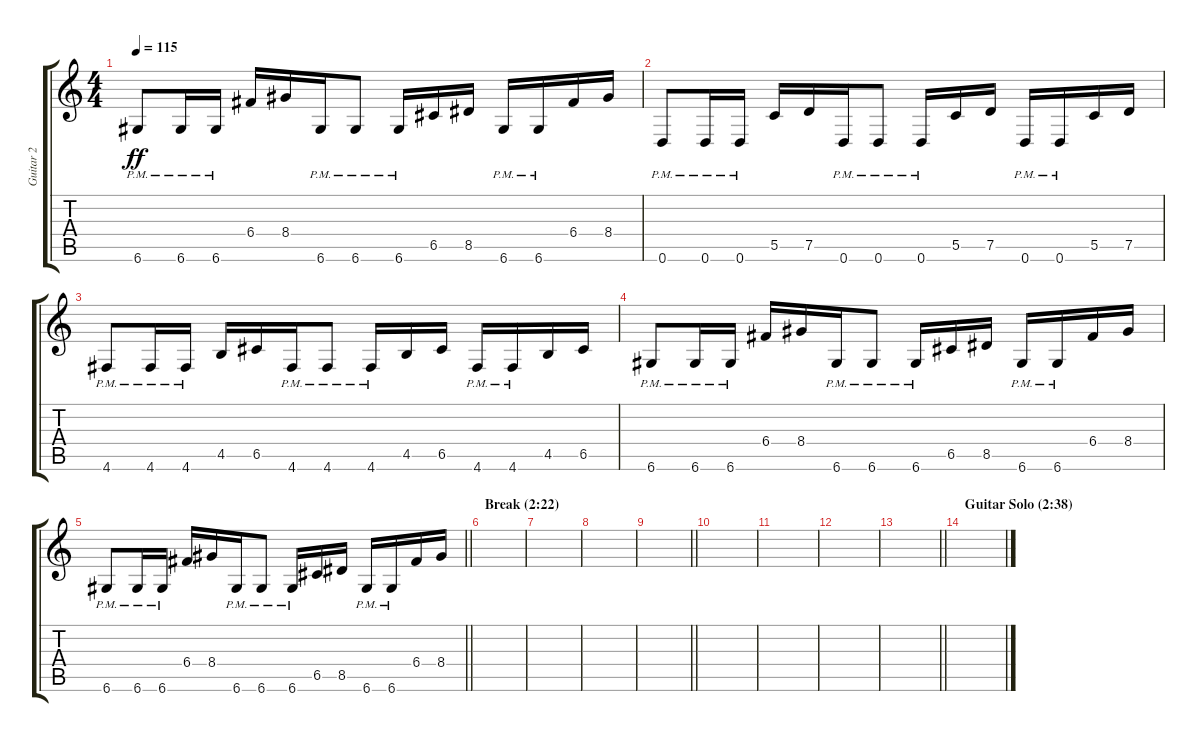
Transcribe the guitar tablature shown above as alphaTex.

\track ("Guitar 2" "Guitar 2") {instrument distortionguitar}
\staff {score tabs}
\tuning (D4 A3 F3 C3 G2 D2) {hide}
\ts (4 4)
\tempo 115
\clef g2
\ks c
6.6{pm}.8{dy ff} 6.6{pm}.16 6.6{pm}.16 6.4.16 8.4.16 6.6{pm}.16 6.6{pm}.8 6.6{pm}.16 6.5.16 8.5.16 6.6{pm}.16 6.6{pm}.16 6.4.16 8.4.16 |
0.6{pm}.8 0.6{pm}.16 0.6{pm}.16 5.5.16 7.5.16 0.6{pm}.16 0.6{pm}.8 0.6{pm}.16 5.5.16 7.5.16 0.6{pm}.16 0.6{pm}.16 5.5.16 7.5.16 |
4.6{pm}.8 4.6{pm}.16 4.6{pm}.16 4.5.16 6.5.16 4.6{pm}.16 4.6{pm}.8 4.6{pm}.16 4.5.16 6.5.16 4.6{pm}.16 4.6{pm}.16 4.5.16 6.5.16 |
6.6{pm}.8 6.6{pm}.16 6.6{pm}.16 6.4.16 8.4.16 6.6{pm}.16 6.6{pm}.8 6.6{pm}.16 6.5.16 8.5.16 6.6{pm}.16 6.6{pm}.16 6.4.16 8.4.16 |
\barLineRight lightlight
6.6{pm}.8 6.6{pm}.16 6.6{pm}.16 6.4.16 8.4.16 6.6{pm}.16 6.6{pm}.8 6.6{pm}.16 6.5.16 8.5.16 6.6{pm}.16 6.6{pm}.16 6.4.16 8.4.16 |
\section ("" "Break (2:22)")
|
|
|
\barLineRight lightlight
|
|
|
|
\barLineRight lightlight
|
\section ("" "Guitar Solo (2:38)")
